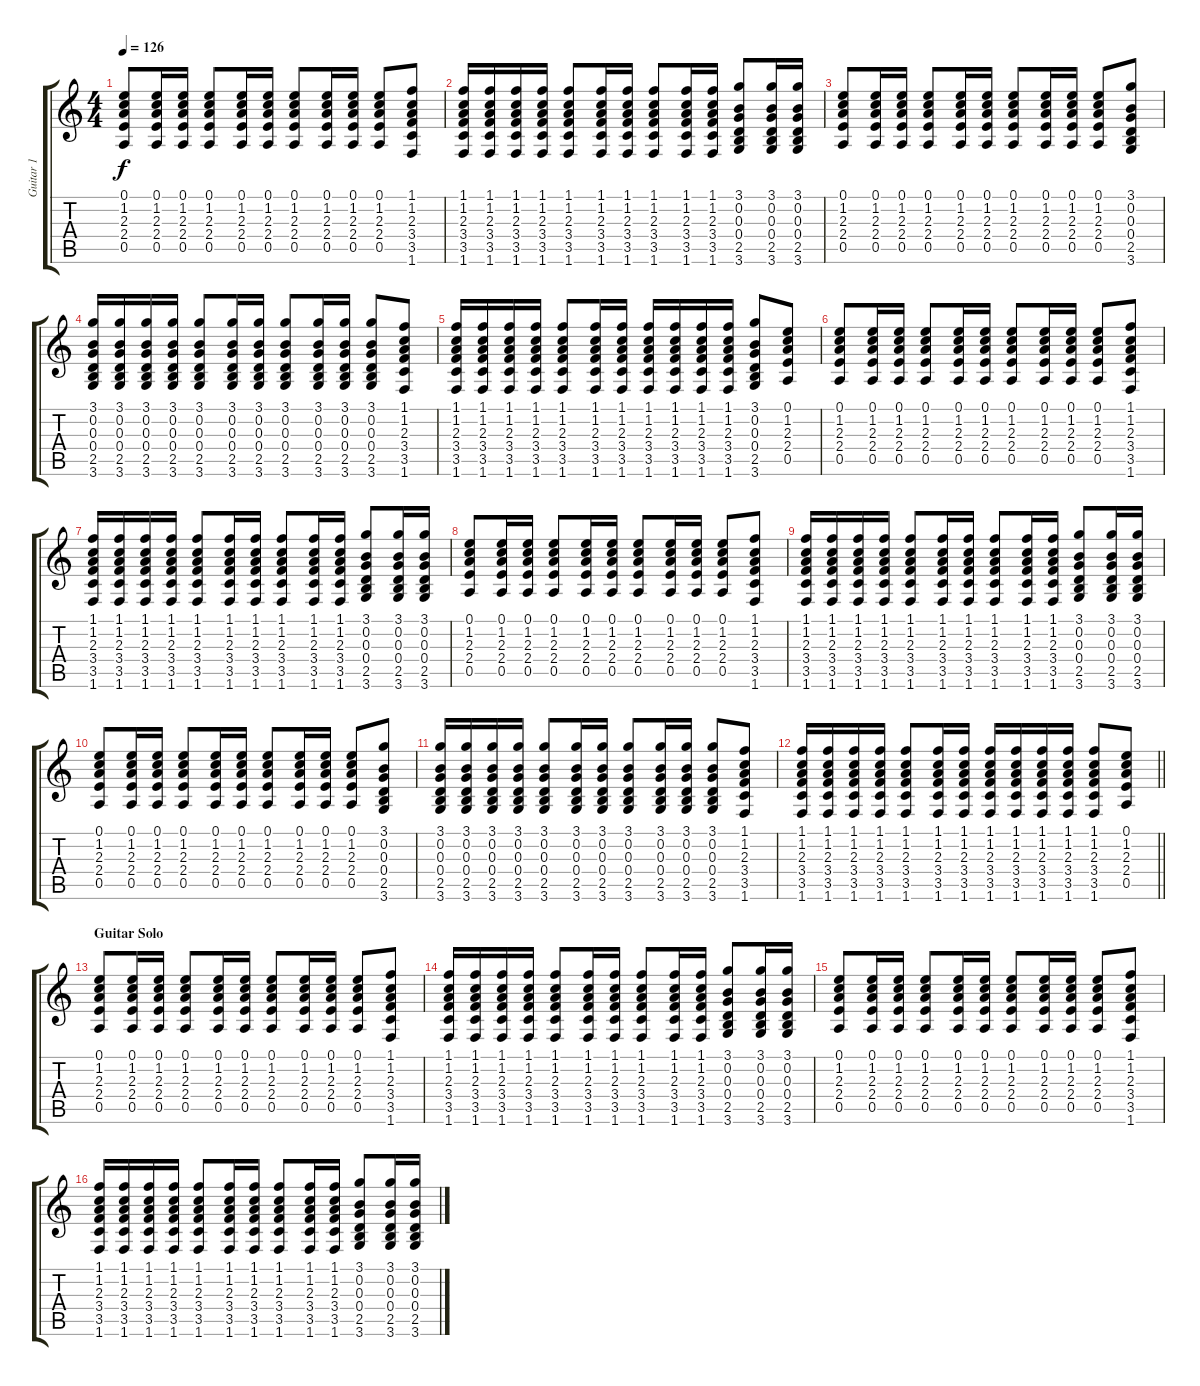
\track ("Guitar 1" "Guitar 1") {instrument acousticguitarsteel}
\staff {score tabs}
\tuning (E4 B3 G3 D3 A2 E2) {hide}
\ts (4 4)
\tempo 126
\clef g2
\ks c
(0.1 1.2 2.3 2.4 0.5).8{dy f} (0.1 1.2 2.3 2.4 0.5).16 (0.1 1.2 2.3 2.4 0.5).16 (0.1 1.2 2.3 2.4 0.5).8 (0.1 1.2 2.3 2.4 0.5).16 (0.1 1.2 2.3 2.4 0.5).16 (0.1 1.2 2.3 2.4 0.5).8 (0.1 1.2 2.3 2.4 0.5).16 (0.1 1.2 2.3 2.4 0.5).16 (0.1 1.2 2.3 2.4 0.5).8 (1.1 1.2 2.3 3.4 3.5 1.6).8 |
(1.1 1.2 2.3 3.4 3.5 1.6).16 (1.1 1.2 2.3 3.4 3.5 1.6).16 (1.1 1.2 2.3 3.4 3.5 1.6).16 (1.1 1.2 2.3 3.4 3.5 1.6).16 (1.1 1.2 2.3 3.4 3.5 1.6).8 (1.1 1.2 2.3 3.4 3.5 1.6).16 (1.1 1.2 2.3 3.4 3.5 1.6).16 (1.1 1.2 2.3 3.4 3.5 1.6).8 (1.1 1.2 2.3 3.4 3.5 1.6).16 (1.1 1.2 2.3 3.4 3.5 1.6).16 (3.1 0.2 0.3 0.4 2.5 3.6).8 (3.1 0.2 0.3 0.4 2.5 3.6).16 (3.1 0.2 0.3 0.4 2.5 3.6).16 |
(0.1 1.2 2.3 2.4 0.5).8 (0.1 1.2 2.3 2.4 0.5).16 (0.1 1.2 2.3 2.4 0.5).16 (0.1 1.2 2.3 2.4 0.5).8 (0.1 1.2 2.3 2.4 0.5).16 (0.1 1.2 2.3 2.4 0.5).16 (0.1 1.2 2.3 2.4 0.5).8 (0.1 1.2 2.3 2.4 0.5).16 (0.1 1.2 2.3 2.4 0.5).16 (0.1 1.2 2.3 2.4 0.5).8 (3.1 0.2 0.3 0.4 2.5 3.6).8 |
(3.1 0.2 0.3 0.4 2.5 3.6).16 (3.1 0.2 0.3 0.4 2.5 3.6).16 (3.1 0.2 0.3 0.4 2.5 3.6).16 (3.1 0.2 0.3 0.4 2.5 3.6).16 (3.1 0.2 0.3 0.4 2.5 3.6).8 (3.1 0.2 0.3 0.4 2.5 3.6).16 (3.1 0.2 0.3 0.4 2.5 3.6).16 (3.1 0.2 0.3 0.4 2.5 3.6).8 (3.1 0.2 0.3 0.4 2.5 3.6).16 (3.1 0.2 0.3 0.4 2.5 3.6).16 (3.1 0.2 0.3 0.4 2.5 3.6).8 (1.1 1.2 2.3 3.4 3.5 1.6).8 |
(1.1 1.2 2.3 3.4 3.5 1.6).16 (1.1 1.2 2.3 3.4 3.5 1.6).16 (1.1 1.2 2.3 3.4 3.5 1.6).16 (1.1 1.2 2.3 3.4 3.5 1.6).16 (1.1 1.2 2.3 3.4 3.5 1.6).8 (1.1 1.2 2.3 3.4 3.5 1.6).16 (1.1 1.2 2.3 3.4 3.5 1.6).16 (1.1 1.2 2.3 3.4 3.5 1.6).16 (1.1 1.2 2.3 3.4 3.5 1.6).16 (1.1 1.2 2.3 3.4 3.5 1.6).16 (1.1 1.2 2.3 3.4 3.5 1.6).16 (3.1 0.2 0.3 0.4 2.5 3.6).8 (0.1 1.2 2.3 2.4 0.5).8 |
(0.1 1.2 2.3 2.4 0.5).8 (0.1 1.2 2.3 2.4 0.5).16 (0.1 1.2 2.3 2.4 0.5).16 (0.1 1.2 2.3 2.4 0.5).8 (0.1 1.2 2.3 2.4 0.5).16 (0.1 1.2 2.3 2.4 0.5).16 (0.1 1.2 2.3 2.4 0.5).8 (0.1 1.2 2.3 2.4 0.5).16 (0.1 1.2 2.3 2.4 0.5).16 (0.1 1.2 2.3 2.4 0.5).8 (1.1 1.2 2.3 3.4 3.5 1.6).8 |
(1.1 1.2 2.3 3.4 3.5 1.6).16 (1.1 1.2 2.3 3.4 3.5 1.6).16 (1.1 1.2 2.3 3.4 3.5 1.6).16 (1.1 1.2 2.3 3.4 3.5 1.6).16 (1.1 1.2 2.3 3.4 3.5 1.6).8 (1.1 1.2 2.3 3.4 3.5 1.6).16 (1.1 1.2 2.3 3.4 3.5 1.6).16 (1.1 1.2 2.3 3.4 3.5 1.6).8 (1.1 1.2 2.3 3.4 3.5 1.6).16 (1.1 1.2 2.3 3.4 3.5 1.6).16 (3.1 0.2 0.3 0.4 2.5 3.6).8 (3.1 0.2 0.3 0.4 2.5 3.6).16 (3.1 0.2 0.3 0.4 2.5 3.6).16 |
(0.1 1.2 2.3 2.4 0.5).8 (0.1 1.2 2.3 2.4 0.5).16 (0.1 1.2 2.3 2.4 0.5).16 (0.1 1.2 2.3 2.4 0.5).8 (0.1 1.2 2.3 2.4 0.5).16 (0.1 1.2 2.3 2.4 0.5).16 (0.1 1.2 2.3 2.4 0.5).8 (0.1 1.2 2.3 2.4 0.5).16 (0.1 1.2 2.3 2.4 0.5).16 (0.1 1.2 2.3 2.4 0.5).8 (1.1 1.2 2.3 3.4 3.5 1.6).8 |
(1.1 1.2 2.3 3.4 3.5 1.6).16 (1.1 1.2 2.3 3.4 3.5 1.6).16 (1.1 1.2 2.3 3.4 3.5 1.6).16 (1.1 1.2 2.3 3.4 3.5 1.6).16 (1.1 1.2 2.3 3.4 3.5 1.6).8 (1.1 1.2 2.3 3.4 3.5 1.6).16 (1.1 1.2 2.3 3.4 3.5 1.6).16 (1.1 1.2 2.3 3.4 3.5 1.6).8 (1.1 1.2 2.3 3.4 3.5 1.6).16 (1.1 1.2 2.3 3.4 3.5 1.6).16 (3.1 0.2 0.3 0.4 2.5 3.6).8 (3.1 0.2 0.3 0.4 2.5 3.6).16 (3.1 0.2 0.3 0.4 2.5 3.6).16 |
(0.1 1.2 2.3 2.4 0.5).8 (0.1 1.2 2.3 2.4 0.5).16 (0.1 1.2 2.3 2.4 0.5).16 (0.1 1.2 2.3 2.4 0.5).8 (0.1 1.2 2.3 2.4 0.5).16 (0.1 1.2 2.3 2.4 0.5).16 (0.1 1.2 2.3 2.4 0.5).8 (0.1 1.2 2.3 2.4 0.5).16 (0.1 1.2 2.3 2.4 0.5).16 (0.1 1.2 2.3 2.4 0.5).8 (3.1 0.2 0.3 0.4 2.5 3.6).8 |
(3.1 0.2 0.3 0.4 2.5 3.6).16 (3.1 0.2 0.3 0.4 2.5 3.6).16 (3.1 0.2 0.3 0.4 2.5 3.6).16 (3.1 0.2 0.3 0.4 2.5 3.6).16 (3.1 0.2 0.3 0.4 2.5 3.6).8 (3.1 0.2 0.3 0.4 2.5 3.6).16 (3.1 0.2 0.3 0.4 2.5 3.6).16 (3.1 0.2 0.3 0.4 2.5 3.6).8 (3.1 0.2 0.3 0.4 2.5 3.6).16 (3.1 0.2 0.3 0.4 2.5 3.6).16 (3.1 0.2 0.3 0.4 2.5 3.6).8 (1.1 1.2 2.3 3.4 3.5 1.6).8 |
\barLineRight lightlight
(1.1 1.2 2.3 3.4 3.5 1.6).16 (1.1 1.2 2.3 3.4 3.5 1.6).16 (1.1 1.2 2.3 3.4 3.5 1.6).16 (1.1 1.2 2.3 3.4 3.5 1.6).16 (1.1 1.2 2.3 3.4 3.5 1.6).8 (1.1 1.2 2.3 3.4 3.5 1.6).16 (1.1 1.2 2.3 3.4 3.5 1.6).16 (1.1 1.2 2.3 3.4 3.5 1.6).16 (1.1 1.2 2.3 3.4 3.5 1.6).16 (1.1 1.2 2.3 3.4 3.5 1.6).16 (1.1 1.2 2.3 3.4 3.5 1.6).16 (1.1 1.2 2.3 3.4 3.5 1.6).8 (0.1 1.2 2.3 2.4 0.5).8 |
\section ("" "Guitar Solo")
(0.1 1.2 2.3 2.4 0.5).8 (0.1 1.2 2.3 2.4 0.5).16 (0.1 1.2 2.3 2.4 0.5).16 (0.1 1.2 2.3 2.4 0.5).8 (0.1 1.2 2.3 2.4 0.5).16 (0.1 1.2 2.3 2.4 0.5).16 (0.1 1.2 2.3 2.4 0.5).8 (0.1 1.2 2.3 2.4 0.5).16 (0.1 1.2 2.3 2.4 0.5).16 (0.1 1.2 2.3 2.4 0.5).8 (1.1 1.2 2.3 3.4 3.5 1.6).8 |
(1.1 1.2 2.3 3.4 3.5 1.6).16 (1.1 1.2 2.3 3.4 3.5 1.6).16 (1.1 1.2 2.3 3.4 3.5 1.6).16 (1.1 1.2 2.3 3.4 3.5 1.6).16 (1.1 1.2 2.3 3.4 3.5 1.6).8 (1.1 1.2 2.3 3.4 3.5 1.6).16 (1.1 1.2 2.3 3.4 3.5 1.6).16 (1.1 1.2 2.3 3.4 3.5 1.6).8 (1.1 1.2 2.3 3.4 3.5 1.6).16 (1.1 1.2 2.3 3.4 3.5 1.6).16 (3.1 0.2 0.3 0.4 2.5 3.6).8 (3.1 0.2 0.3 0.4 2.5 3.6).16 (3.1 0.2 0.3 0.4 2.5 3.6).16 |
(0.1 1.2 2.3 2.4 0.5).8 (0.1 1.2 2.3 2.4 0.5).16 (0.1 1.2 2.3 2.4 0.5).16 (0.1 1.2 2.3 2.4 0.5).8 (0.1 1.2 2.3 2.4 0.5).16 (0.1 1.2 2.3 2.4 0.5).16 (0.1 1.2 2.3 2.4 0.5).8 (0.1 1.2 2.3 2.4 0.5).16 (0.1 1.2 2.3 2.4 0.5).16 (0.1 1.2 2.3 2.4 0.5).8 (1.1 1.2 2.3 3.4 3.5 1.6).8 |
(1.1 1.2 2.3 3.4 3.5 1.6).16 (1.1 1.2 2.3 3.4 3.5 1.6).16 (1.1 1.2 2.3 3.4 3.5 1.6).16 (1.1 1.2 2.3 3.4 3.5 1.6).16 (1.1 1.2 2.3 3.4 3.5 1.6).8 (1.1 1.2 2.3 3.4 3.5 1.6).16 (1.1 1.2 2.3 3.4 3.5 1.6).16 (1.1 1.2 2.3 3.4 3.5 1.6).8 (1.1 1.2 2.3 3.4 3.5 1.6).16 (1.1 1.2 2.3 3.4 3.5 1.6).16 (3.1 0.2 0.3 0.4 2.5 3.6).8 (3.1 0.2 0.3 0.4 2.5 3.6).16 (3.1 0.2 0.3 0.4 2.5 3.6).16
